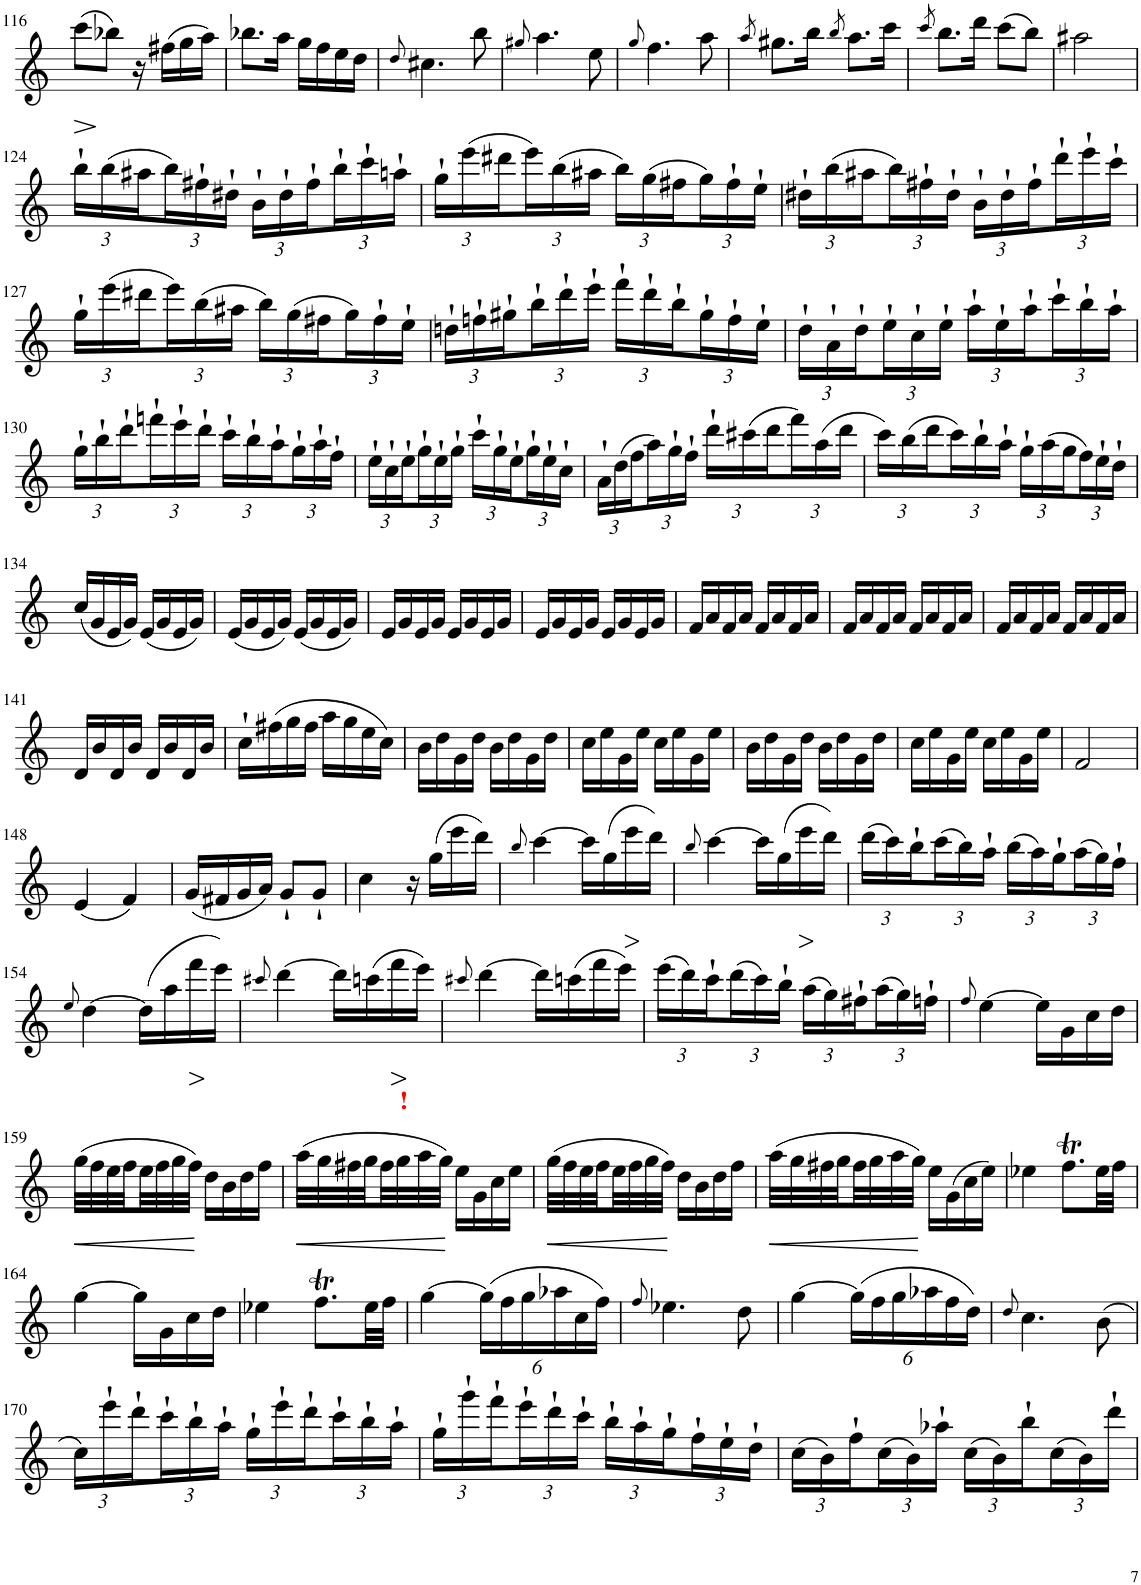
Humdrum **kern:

**kern	**dynam
*part1	*part1
*staff1	*staff1
*I"Flöte	*
*I'Fl.	*
!!LO:PB:g=z
*clefG2	*
*k[]	*
*M2/4	*
=116	=116
!	!LO:HP:b
(8ccc\L	>
8bb-X\J)	.
16r	.
(16ff#X\LL	.
16gg\	.
16aa\JJ)	.
=117	=117
8.bb-X\L	.
16aa\Jk	.
16gg\LL	.
16ff\	.
16ee\	.
16dd\JJ	.
=118	=118
8qdd/	.
4.cc#X\	.
8bb\	.
=119	=119
8qgg#X/	.
4.aa\	.
8ee\	.
=120	=120
8qgg/	.
4.ff\	.
8aa\	.
=121	=121
8qaa/	.
8.gg#X\L	.
16bb\Jk	.
8qbb/	.
8.aa\L	.
16ccc\Jk	.
=122	=122
8qccc/	.
8.bb\L	.
16ddd\Jk	.
(8ccc\L	.
8bb\J)	.
=123	=123
2aa#X\	.
!!LO:LB:g=z
=124	=124
*Xbrackettup	*
24bb`\LL	.
(24bb\	.
24aa#X\	.
24bb\)	.
24ff#X`\	.
24dd#X`\JJ	.
24b`\LL	.
24dd#`\	.
24ff#`\	.
24bb`\	.
24ccc`\	.
24aan`\JJ	.
=125	=125
24gg`\LL	.
(24eee\	.
24ddd#X\	.
24eee\)	.
(24bb\	.
24aa#X\JJ	.
24bb\LL)	.
(24gg\	.
24ff#X\	.
24gg\)	.
24ff#`\	.
24ee`\JJ	.
=126	=126
24dd#X`\LL	.
(24bb\	.
24aa#X\	.
24bb\)	.
24ff#X`\	.
24dd#`\JJ	.
24b`\LL	.
24dd#`\	.
24ff#`\	.
24ddd`\	.
24eee`\	.
24ccc`\JJ	.
!!LO:LB:g=z
=127	=127
24gg`\LL	.
(24eee\	.
24ddd#X\	.
24eee\)	.
(24bb\	.
24aa#X\JJ	.
24bb\LL)	.
(24gg\	.
24ff#X\	.
24gg\)	.
24ff#`\	.
24ee`\JJ	.
=128	=128
24ddn`\LL	.
24ffn`\	.
24gg#X`\	.
24bb`\	.
24ddd`\	.
24eee`\JJ	.
24fff`\LL	.
24ddd`\	.
24bb`\	.
24gg#`\	.
24ff`\	.
24ee`\JJ	.
=129	=129
24dd`\LL	.
24a`\	.
24dd`\	.
24ee`\	.
24cc`\	.
24ee`\JJ	.
24aa`\LL	.
24ee`\	.
24aa`\	.
24ccc`\	.
24bb`\	.
24aa`\JJ	.
!!LO:LB:g=z
=130	=130
24gg`\LL	.
24bb`\	.
24ddd`\	.
24fffn`\	.
24eee`\	.
24ddd`\JJ	.
24ccc`\LL	.
24bb`\	.
24aa`\	.
24gg`\	.
24aa`\	.
24ff`\JJ	.
=131	=131
24ee`\LL	.
24cc`\	.
24ee`\	.
24gg`\	.
24ee`\	.
24gg`\JJ	.
24ccc`\LL	.
24gg`\	.
24ee`\	.
24gg`\	.
24ee`\	.
24cc`\JJ	.
=132	=132
24a`\LL	.
(24dd\	.
24ff\	.
24aa\)	.
24gg`\	.
24ff`\JJ	.
24ddd`\LL	.
(24ccc#X\	.
24ddd\	.
24fff\)	.
(24aa\	.
24ddd\JJ	.
=133	=133
24ccc\LL)	.
(24bb\	.
24ddd\	.
24ccc\)	.
24bb`\	.
24aa`\JJ	.
24gg`\LL	.
(24aa\	.
24gg\	.
24ff\)	.
24ee`\	.
24dd`\JJ	.
!!LO:LB:g=z
=134	=134
(16cc/LL	.
16g/	.
16e/	.
16g/JJ)	.
(16e/LL	.
16g/	.
16e/	.
16g/JJ)	.
=135	=135
(16e/LL	.
16g/	.
16e/	.
16g/JJ)	.
(16e/LL	.
16g/	.
16e/	.
16g/JJ)	.
=136	=136
16e/LL	.
16g/	.
16e/	.
16g/JJ	.
16e/LL	.
16g/	.
16e/	.
16g/JJ	.
=137	=137
16e/LL	.
16g/	.
16e/	.
16g/JJ	.
16e/LL	.
16g/	.
16e/	.
16g/JJ	.
=138	=138
16f/LL	.
16a/	.
16f/	.
16a/JJ	.
16f/LL	.
16a/	.
16f/	.
16a/JJ	.
=139	=139
16f/LL	.
16a/	.
16f/	.
16a/JJ	.
16f/LL	.
16a/	.
16f/	.
16a/JJ	.
=140	=140
16f/LL	.
16a/	.
16f/	.
16a/JJ	.
16f/LL	.
16a/	.
16f/	.
16a/JJ	.
!!LO:LB:g=z
=141	=141
16d/LL	.
16b/	.
16d/	.
16b/JJ	.
16d/LL	.
16b/	.
16d/	.
16b/JJ	.
=142	=142
16cc`\LL	.
(16ff#X\	.
16gg\	.
16ff#\JJ	.
16aa\LL	.
16gg\	.
16ee\	.
16cc\JJ)	.
=143	=143
16b\LL	.
16dd\	.
16g\	.
16dd\JJ	.
16b\LL	.
16dd\	.
16g\	.
16dd\JJ	.
=144	=144
16cc\LL	.
16ee\	.
16g\	.
16ee\JJ	.
16cc\LL	.
16ee\	.
16g\	.
16ee\JJ	.
=145	=145
16b\LL	.
16dd\	.
16g\	.
16dd\JJ	.
16b\LL	.
16dd\	.
16g\	.
16dd\JJ	.
=146	=146
16cc\LL	.
16ee\	.
16g\	.
16ee\JJ	.
16cc\LL	.
16ee\	.
16g\	.
16ee\JJ	.
=147	=147
2f/	.
!!LO:LB:g=z
=148	=148
(4e/	.
4f/)	.
=149	=149
(16g/LL	.
16f#X/	.
16g/	.
16a/JJ)	.
8g`/L	.
8g`/J	.
=150	=150
4cc\	.
16r	.
(16gg\LL	.
16eee\	.
16ddd\JJ)	.
=151	=151
8qbb/	.
[4ccc\	.
16ccc\LL]	.
(16gg\	.
!	!LO:HP:b
16eee\	>
16ddd\JJ)	]
=152	=152
8qbb/	.
[4ccc\	.
16ccc\LL]	.
(16gg\	.
!	!LO:HP:b
16eee\	>
16ddd\JJ)	]
=153	=153
(24ddd\LL	.
24ccc\)	.
24bb`\	.
(24ccc\	.
24bb\)	.
24aa`\JJ	.
(24bb\LL	.
24aa\)	.
24gg`\	.
(24aa\	.
24gg\)	.
24ff`\JJ	.
!!LO:LB:g=z
=154	=154
8qee/	.
[4dd\	.
(16dd\LL]	.
16aa\	.
!	!LO:HP:b
16fff\	>
16eee\JJ)	]
=155	=155
8qccc#X/	.
[4ddd\	.
16ddd\LL]	.
(16cccn\	.
!	!LO:HP:b
16fff\	>
16eee\JJ)	]
=156	=156
8qccc#X/	.
[4ddd\	.
16ddd\LL]	.
(16cccn\	.
16fff\	.
16eee\JJ)	.
=157	=157
(24eee\LL	.
24ddd\)	.
24ccc`\	.
(24ddd\	.
24ccc\)	.
24bb`\JJ	.
(24aa\LL	.
24gg\)	.
24ff#X`\	.
(24aa\	.
24gg\)	.
24ffn`\JJ	.
=158	=158
8qff/	.
[4ee\	.
16ee\LL]	.
16g\	.
16cc\	.
16dd\JJ	.
!!LO:LB:g=z
=159	=159
!	!LO:HP:b
(32gg\LLL	<
32ff\	.
32ee\	.
32ff\	.
32ee\	.
32ff\	.
32gg\	.
32ff\JJJ)	.
16dd\LL	]
16b\	.
16dd\	.
16ff\JJ	.
=160	=160
!	!LO:HP:b
(32aa\LLL	<
32gg\	.
32ff#X\	.
32gg\	.
32ff#\	.
!LO:TX:a:B:color=#FF0000:t=!	!
32gg\	.
32aa\	.
32gg\JJJ)	.
16ee\LL	[
16g\	.
16cc\	.
16ee\JJ	.
=161	=161
!	!LO:HP:b
(32gg\LLL	<
32ff\	.
32ee\	.
32ff\	.
32ee\	.
32ff\	.
32gg\	.
32ff\JJJ)	.
16dd\LL	[
16b\	.
16dd\	.
16ff\JJ	.
=162	=162
(32aa\LLL	.
32gg\	.
32ff#X\	.
32gg\	.
32ff#\	.
32gg\	.
32aa\	.
32gg\JJJ)	.
16ee\LL	[
(16g\	.
16cc\	.
16ee\JJ)	.
=163	=163
4ee-X\	.
8.ffT\L	.
32ee-\LL	.
32ff\JJJ	.
!!LO:LB:g=z
=164	=164
[4gg\	.
16gg\LL]	.
16g\	.
16cc\	.
16dd\JJ	.
=165	=165
4ee-X\	.
8.ffT\L	.
32ee-\LL	.
32ff\JJJ	.
=166	=166
[4gg\	.
(24gg\LL]	.
24ff\	.
24gg\	.
24aa-X\	.
24cc\	.
24ff\JJ)	.
=167	=167
8qff/	.
4.ee-X\	.
8dd\	.
=168	=168
[4gg\	.
(24gg\LL]	.
24ff\	.
24gg\	.
24aa-X\	.
24ff\	.
24dd\JJ)	.
=169	=169
8qdd/	.
4.cc\	.
(8b\	.
!!LO:LB:g=z
=170	=170
24cc\LL)	.
24eee`\	.
24ddd`\	.
24ccc`\	.
24bb`\	.
24aa`\JJ	.
24gg`\LL	.
24eee`\	.
24ddd`\	.
24ccc`\	.
24bb`\	.
24aa`\JJ	.
=171	=171
24gg`\LL	.
24ggg`\	.
24fff`\	.
24eee`\	.
24ddd`\	.
24ccc`\JJ	.
24bb`\LL	.
24aa`\	.
24gg`\	.
24ff`\	.
24ee`\	.
24dd`\JJ	.
=172	=172
(24cc\LL	.
24b\)	.
24ff`\	.
(24cc\	.
24b\)	.
24aa-X`\JJ	.
(24cc\LL	.
24b\)	.
24bb`\	.
(24cc\	.
24b\)	.
24ddd`\JJ	.
=	=
*-	*-
